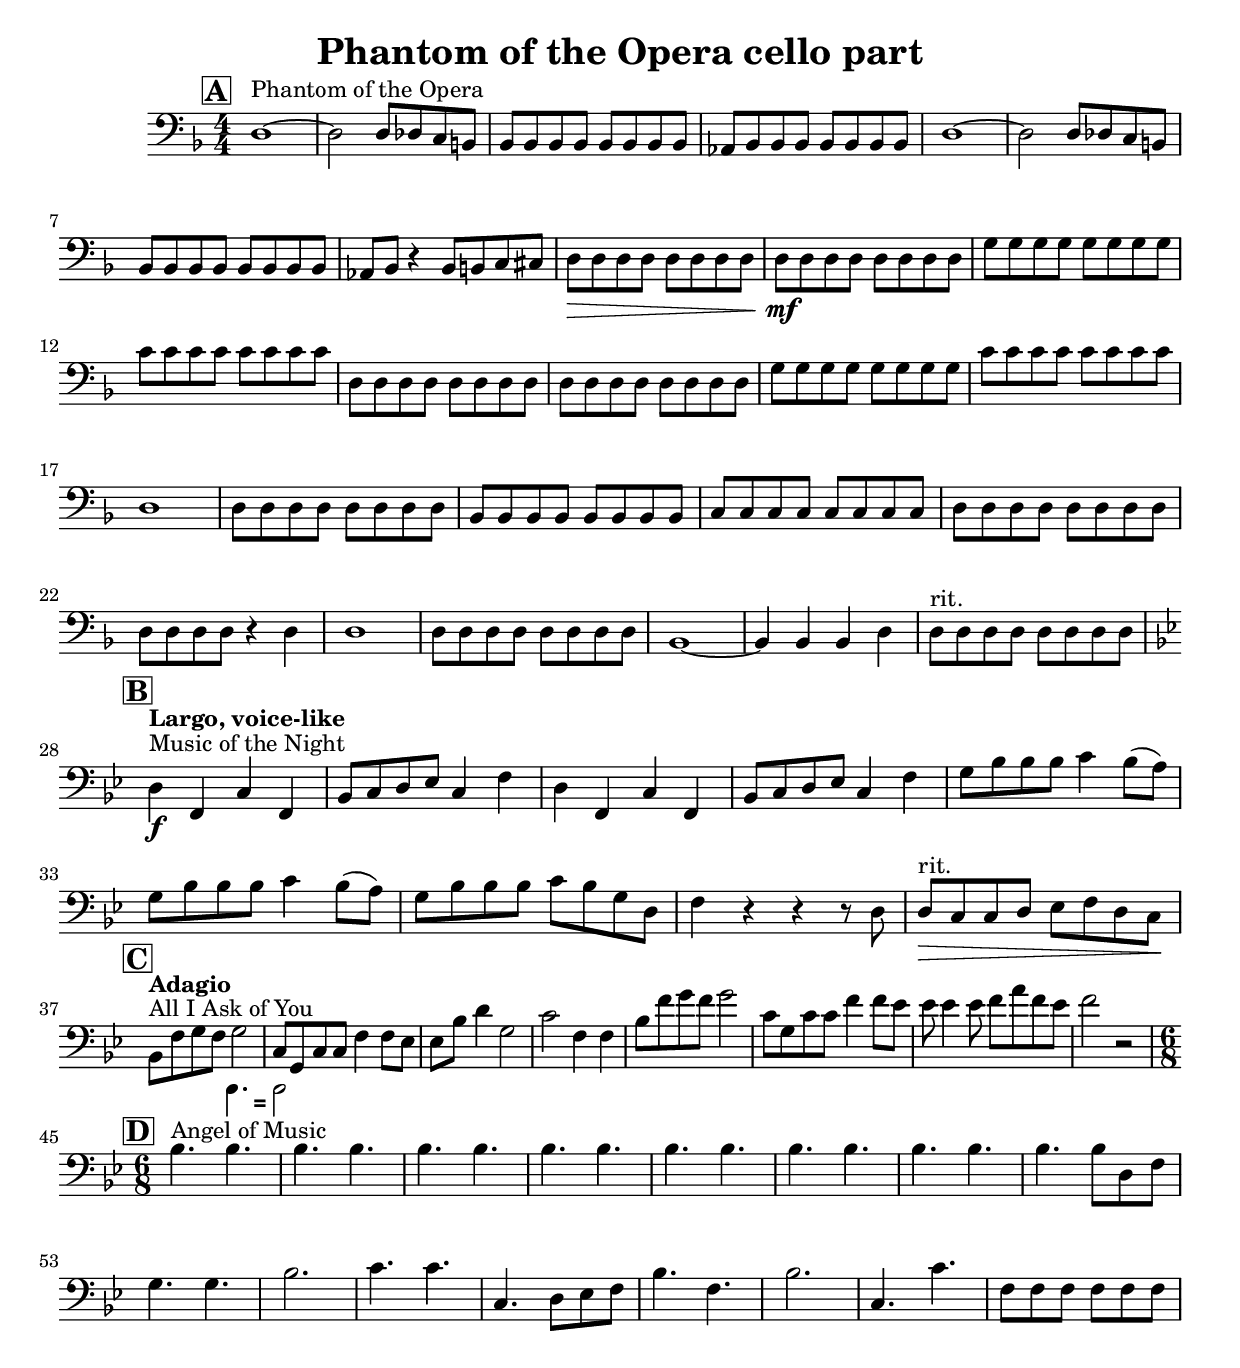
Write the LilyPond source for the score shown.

\header {
  title = "Phantom of the Opera cello part"
}

\score {
  \relative c {
    \set Score.markFormatter = #format-mark-box-alphabet
    \mark \default
    \clef "bass"
    \key d \minor
    \numericTimeSignature
    \time 4/4
    d1~^"Phantom of the Opera" d2 d8 des c b | 
    \repeat unfold 8 {bes} aes \repeat unfold 7 {bes} |
    d1~ d2 d8 des c b \repeat unfold 8 {bes} |
    aes bes r4 bes8 b c cis |
    d\> d d d d d d d |
    d\mf d d d d d d d |
    g g g g g g g g |
    c c c c c c c c |
    d, d d d d d d d |
    d d d d d d d d |
    g g g g g g g g |
    c c c c c c c c |
    d,1 |
    d8 d d d d d d d |
    bes bes bes bes bes bes bes bes |
    c c c c c c c c |
    d d d d d d d d |
    d d d d r4 d |
    d1 |
    d8 d d d d d d d |
    bes1~ bes4 bes bes d |
    d8^"rit." d d d d d d d | \break
    \key bes \major
    \mark \default
    \tempo "Largo, voice-like"
    d4^"Music of the Night"\f f, c' f, |
    bes8 c d ees c4 f |
    d f, c' f, |
    bes8 c d ees c4 f |
    g8 bes bes bes c4 bes8( a) | 
    g bes bes bes c4 bes8( a) |
    g bes bes bes c bes g d |
    f4 r r r8 d |
    d^"rit."\> c c d ees f d c\! | \break
    \mark \default
    \tempo "Adagio"
    bes^"All I Ask of You" f' g f g2 |
    c,8 g c c f4 f8 ees |
    ees bes' d4 g,2 |
    c f,4 f |
    bes8 f' g f g2 |
    c,8 g c c f4 f8 ees |
    ees ees4 ees8 f a f ees |
    f2 r | \break
    \time 6/8
    \mark \default
    bes,4.^"Angel of Music"
    \tempo \markup {
      \right-align \concat {
        \smaller \right-align \note #"4." #-1
        \lower #2 " = "
        \smaller \general-align #X #DOWN \note #"2" #-1
      }
    }
    bes bes bes bes bes bes bes bes bes bes bes bes bes |
    bes bes8 d, f |
    g4. g |
    bes2. |
    c4. c4. |
    c, d8 ees f |
    bes4. f bes2. |
    c,4. c' f,8 f f f f f |
  }

  \layout {}
  \midi {}
}